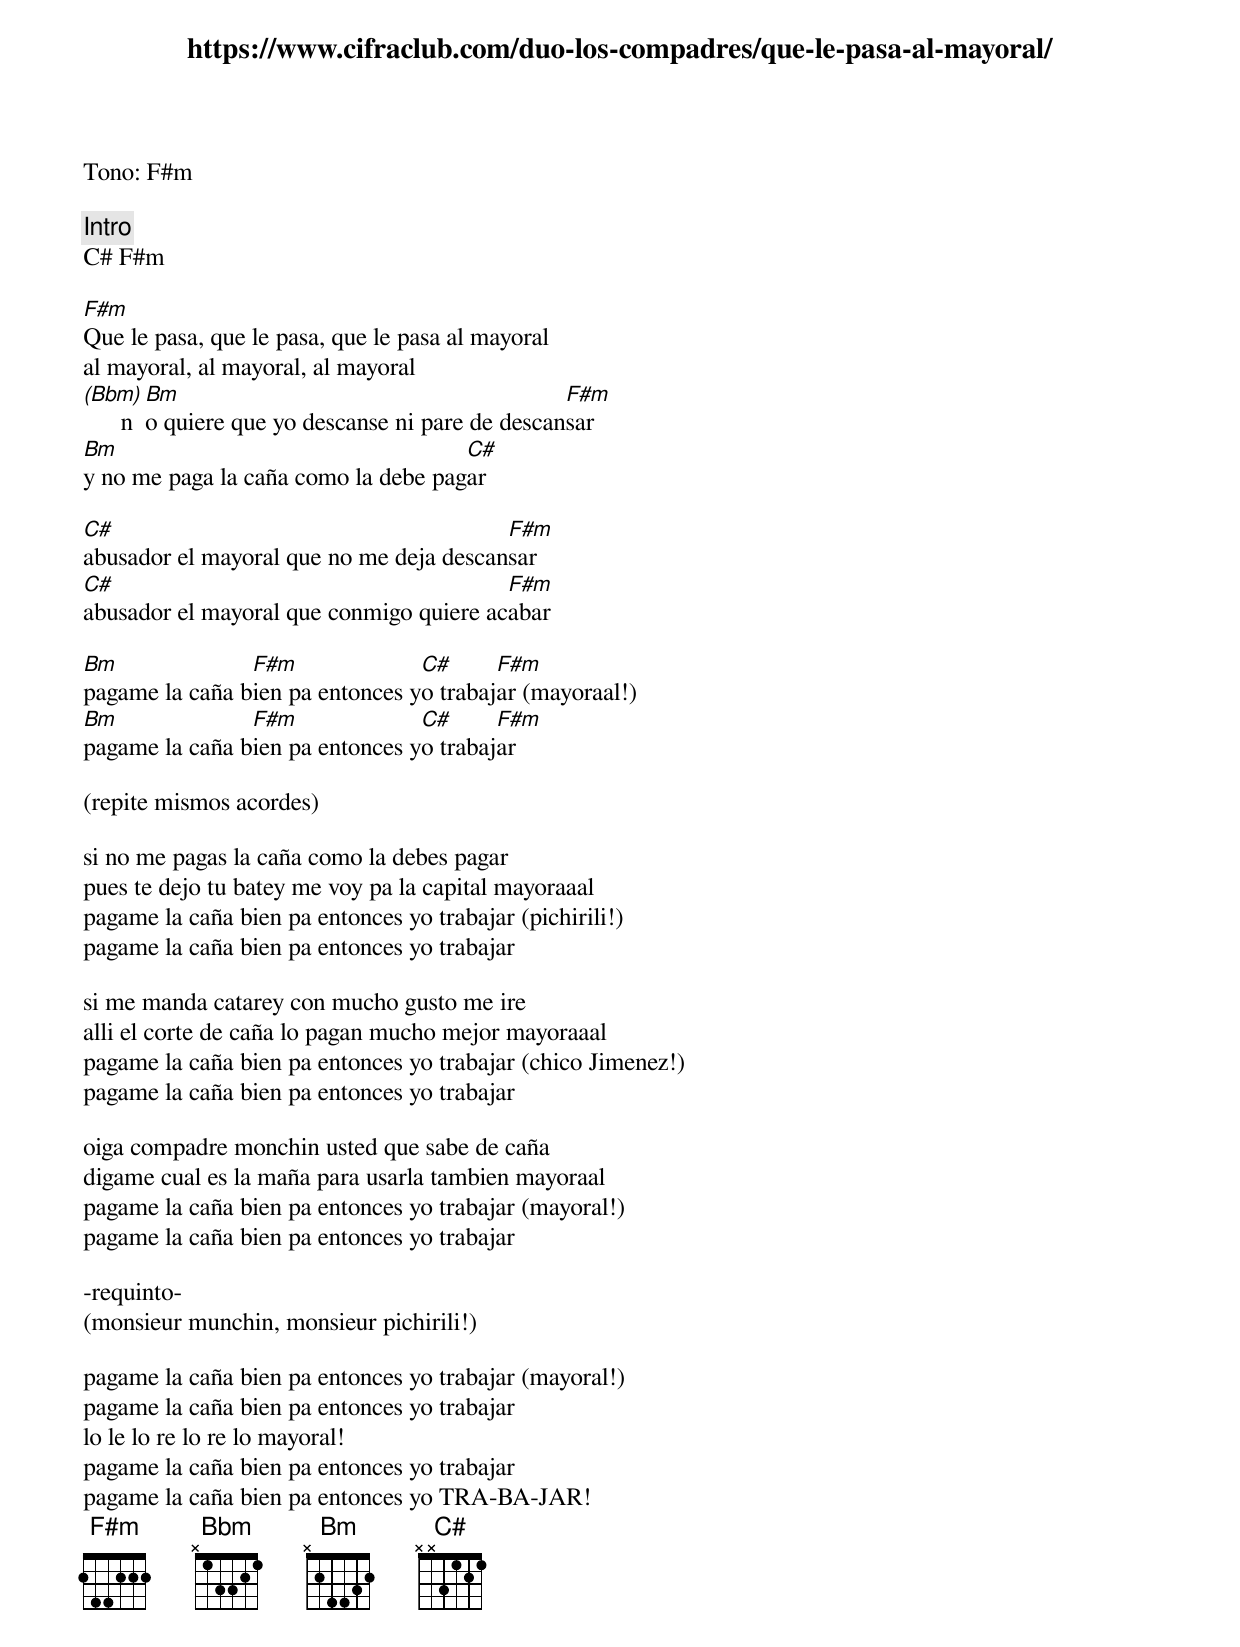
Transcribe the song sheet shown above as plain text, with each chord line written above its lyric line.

https://www.cifraclub.com/duo-los-compadres/que-le-pasa-al-mayoral/

Tono: F#m

Intro
C# F#m

F#m
Que le pasa, que le pasa, que le pasa al mayoral
al mayoral, al mayoral, al mayoral
(Bbm)  Bm                                        F#m
      no quiere que yo descanse ni pare de descansar
Bm                                   C#
y no me paga la caña como la debe pagar

C#                                       F#m
abusador el mayoral que no me deja descansar
C#                                       F#m
abusador el mayoral que conmigo quiere acabar

Bm              F#m              C#      F#m
pagame la caña bien pa entonces yo trabajar (mayoraal!)
Bm              F#m              C#      F#m
pagame la caña bien pa entonces yo trabajar

(repite mismos acordes)

si no me pagas la caña como la debes pagar
pues te dejo tu batey me voy pa la capital mayoraaal
pagame la caña bien pa entonces yo trabajar (pichirili!)
pagame la caña bien pa entonces yo trabajar

si me manda catarey con mucho gusto me ire
alli el corte de caña lo pagan mucho mejor mayoraaal
pagame la caña bien pa entonces yo trabajar (chico Jimenez!)
pagame la caña bien pa entonces yo trabajar

oiga compadre monchin usted que sabe de caña
digame cual es la maña para usarla tambien mayoraal
pagame la caña bien pa entonces yo trabajar (mayoral!)
pagame la caña bien pa entonces yo trabajar

-requinto-
(monsieur munchin, monsieur pichirili!)

pagame la caña bien pa entonces yo trabajar (mayoral!)
pagame la caña bien pa entonces yo trabajar
lo le lo re lo re lo mayoral!
pagame la caña bien pa entonces yo trabajar
pagame la caña bien pa entonces yo TRA-BA-JAR!
